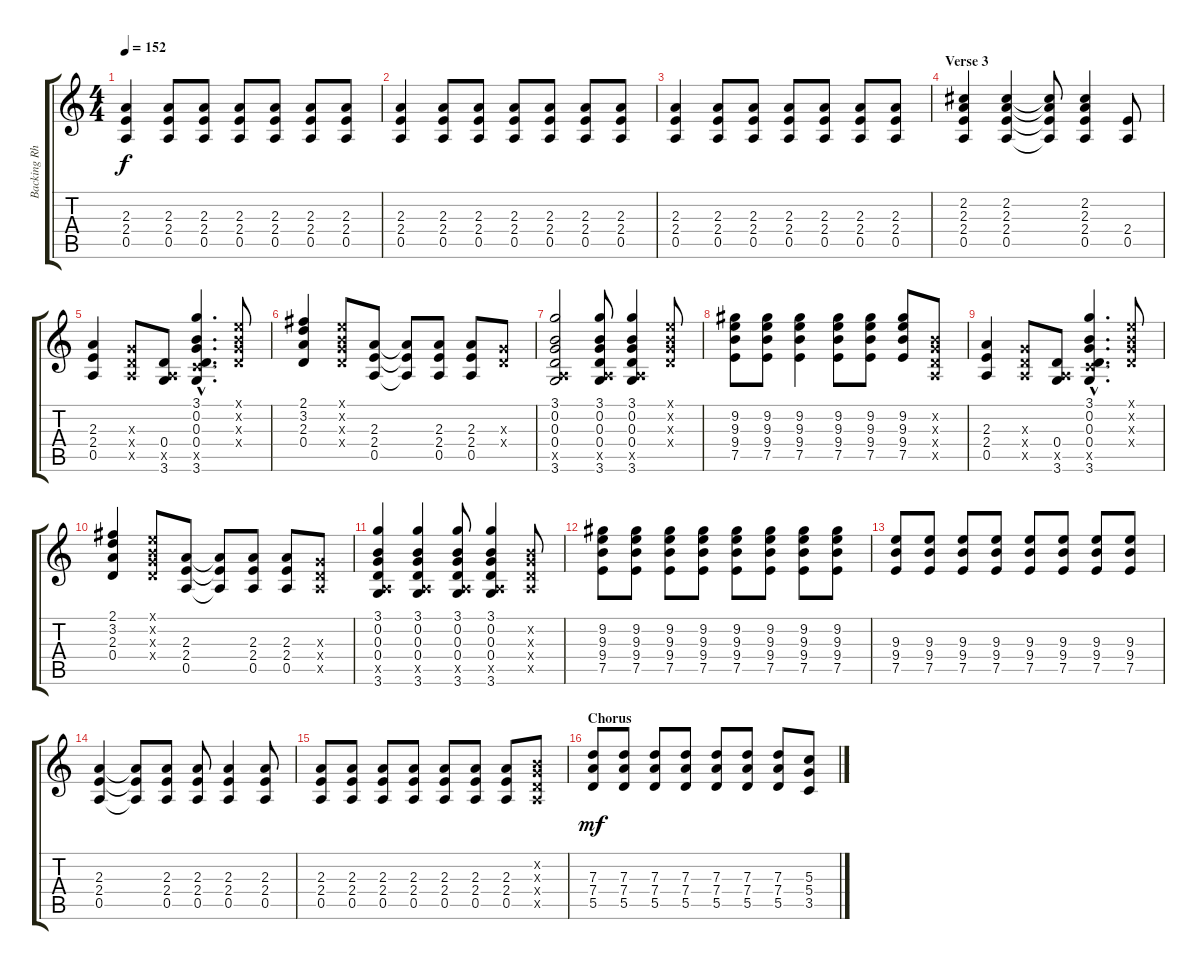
\track ("Backing Rhythm Guitar" "Backing Rh") {instrument overdrivenguitar}
\staff {score tabs}
\tuning (E4 B3 G3 D3 A2 E2) {hide}
\ts (4 4)
\tempo 152
\clef g2
\ks c
(2.3 2.4 0.5).4{dy f} (2.3 2.4 0.5).8 (2.3 2.4 0.5).8 (2.3 2.4 0.5).8 (2.3 2.4 0.5).8 (2.3 2.4 0.5).8 (2.3 2.4 0.5).8 |
(2.3 2.4 0.5).4 (2.3 2.4 0.5).8 (2.3 2.4 0.5).8 (2.3 2.4 0.5).8 (2.3 2.4 0.5).8 (2.3 2.4 0.5).8 (2.3 2.4 0.5).8 |
(2.3 2.4 0.5).4 (2.3 2.4 0.5).8 (2.3 2.4 0.5).8 (2.3 2.4 0.5).8 (2.3 2.4 0.5).8 (2.3 2.4 0.5).8 (2.3 2.4 0.5).8 |
\section ("" "Verse 3")
(2.2 2.3 2.4 0.5).4 (2.2 2.3 2.4 0.5).4 (2.2{t} 2.3{t} 2.4{t} 0.5{t}).8 (2.2 2.3 2.4 0.5).4 (2.4 0.5).8 |
(2.3 2.4 0.5).4 (0.3{x} 0.4{x} 0.5{x}).8 (0.4 0.5{x} 3.6).8 (3.1{hac} 0.2{hac} 0.3{hac} 0.4{hac} 3.5{hac x} 3.6{hac}).4{d} (0.1{x} 0.2{x} 0.3{x} 0.4{x}).8 |
(2.1 3.2 2.3 0.4).4 (0.1{x} 0.2{x} 0.3{x} 0.4{x}).8 (2.3 2.4 0.5).8 (2.3{t} 2.4{t} 0.5{t}).8 (2.3 2.4 0.5).8 (2.3 2.4 0.5).8 (0.3{x} 0.4{x}).8 |
(3.1 0.2 0.3 0.4 0.5{x} 3.6).2 (3.1 0.2 0.3 0.4 0.5{x} 3.6).8 (3.1 0.2 0.3 0.4 0.5{x} 3.6).4 (0.1{x} 0.2{x} 0.3{x} 0.4{x}).8 |
(9.2 9.3 9.4 7.5).8 (9.2 9.3 9.4 7.5).8 (9.2 9.3 9.4 7.5).4 (9.2 9.3 9.4 7.5).8 (9.2 9.3 9.4 7.5).8 (9.2 9.3 9.4 7.5).8 (0.2{x} 0.3{x} 0.4{x} 0.5{x}).8 |
(2.3 2.4 0.5).4 (0.3{x} 0.4{x} 0.5{x}).8 (0.4 0.5{x} 3.6).8 (3.1{hac} 0.2{hac} 0.3{hac} 0.4{hac} 3.5{hac x} 3.6{hac}).4{d} (0.1{x} 0.2{x} 0.3{x} 0.4{x}).8 |
(2.1 3.2 2.3 0.4).4 (0.1{x} 0.2{x} 0.3{x} 0.4{x}).8 (2.3 2.4 0.5).8 (2.3{t} 2.4{t} 0.5{t}).8 (2.3 2.4 0.5).8 (2.3 2.4 0.5).8 (0.3{x} 0.4{x} 0.5{x}).8 |
(3.1 0.2 0.3 0.4 0.5{x} 3.6).4 (3.1 0.2 0.3 0.4 0.5{x} 3.6).4 (3.1 0.2 0.3 0.4 0.5{x} 3.6).8 (3.1 0.2 0.3 0.4 0.5{x} 3.6).4 (0.2{x} 0.3{x} 0.4{x} 0.5{x}).8 |
(9.2 9.3 9.4 7.5).8 (9.2 9.3 9.4 7.5).8 (9.2 9.3 9.4 7.5).8 (9.2 9.3 9.4 7.5).8 (9.2 9.3 9.4 7.5).8 (9.2 9.3 9.4 7.5).8 (9.2 9.3 9.4 7.5).8 (9.2 9.3 9.4 7.5).8 |
(9.3 9.4 7.5).8 (9.3 9.4 7.5).8 (9.3 9.4 7.5).8 (9.3 9.4 7.5).8 (9.3 9.4 7.5).8 (9.3 9.4 7.5).8 (9.3 9.4 7.5).8 (9.3 9.4 7.5).8 |
(2.3 2.4 0.5).4 (2.3{t} 2.4{t} 0.5{t}).8 (2.3 2.4 0.5).8 (2.3 2.4 0.5).8 (2.3 2.4 0.5).4 (2.3 2.4 0.5).8 |
(2.3 2.4 0.5).8 (2.3 2.4 0.5).8 (2.3 2.4 0.5).8 (2.3 2.4 0.5).8 (2.3 2.4 0.5).8 (2.3 2.4 0.5).8 (2.3 2.4 0.5).8 (0.2{x} 0.3{x} 0.4{x} 0.5{x}).8 |
\section ("" "Chorus")
(7.3 7.4 5.5).8{dy mf} (7.3 7.4 5.5).8 (7.3 7.4 5.5).8 (7.3 7.4 5.5).8 (7.3 7.4 5.5).8 (7.3 7.4 5.5).8 (7.3 7.4 5.5).8 (5.3 5.4 3.5).8
